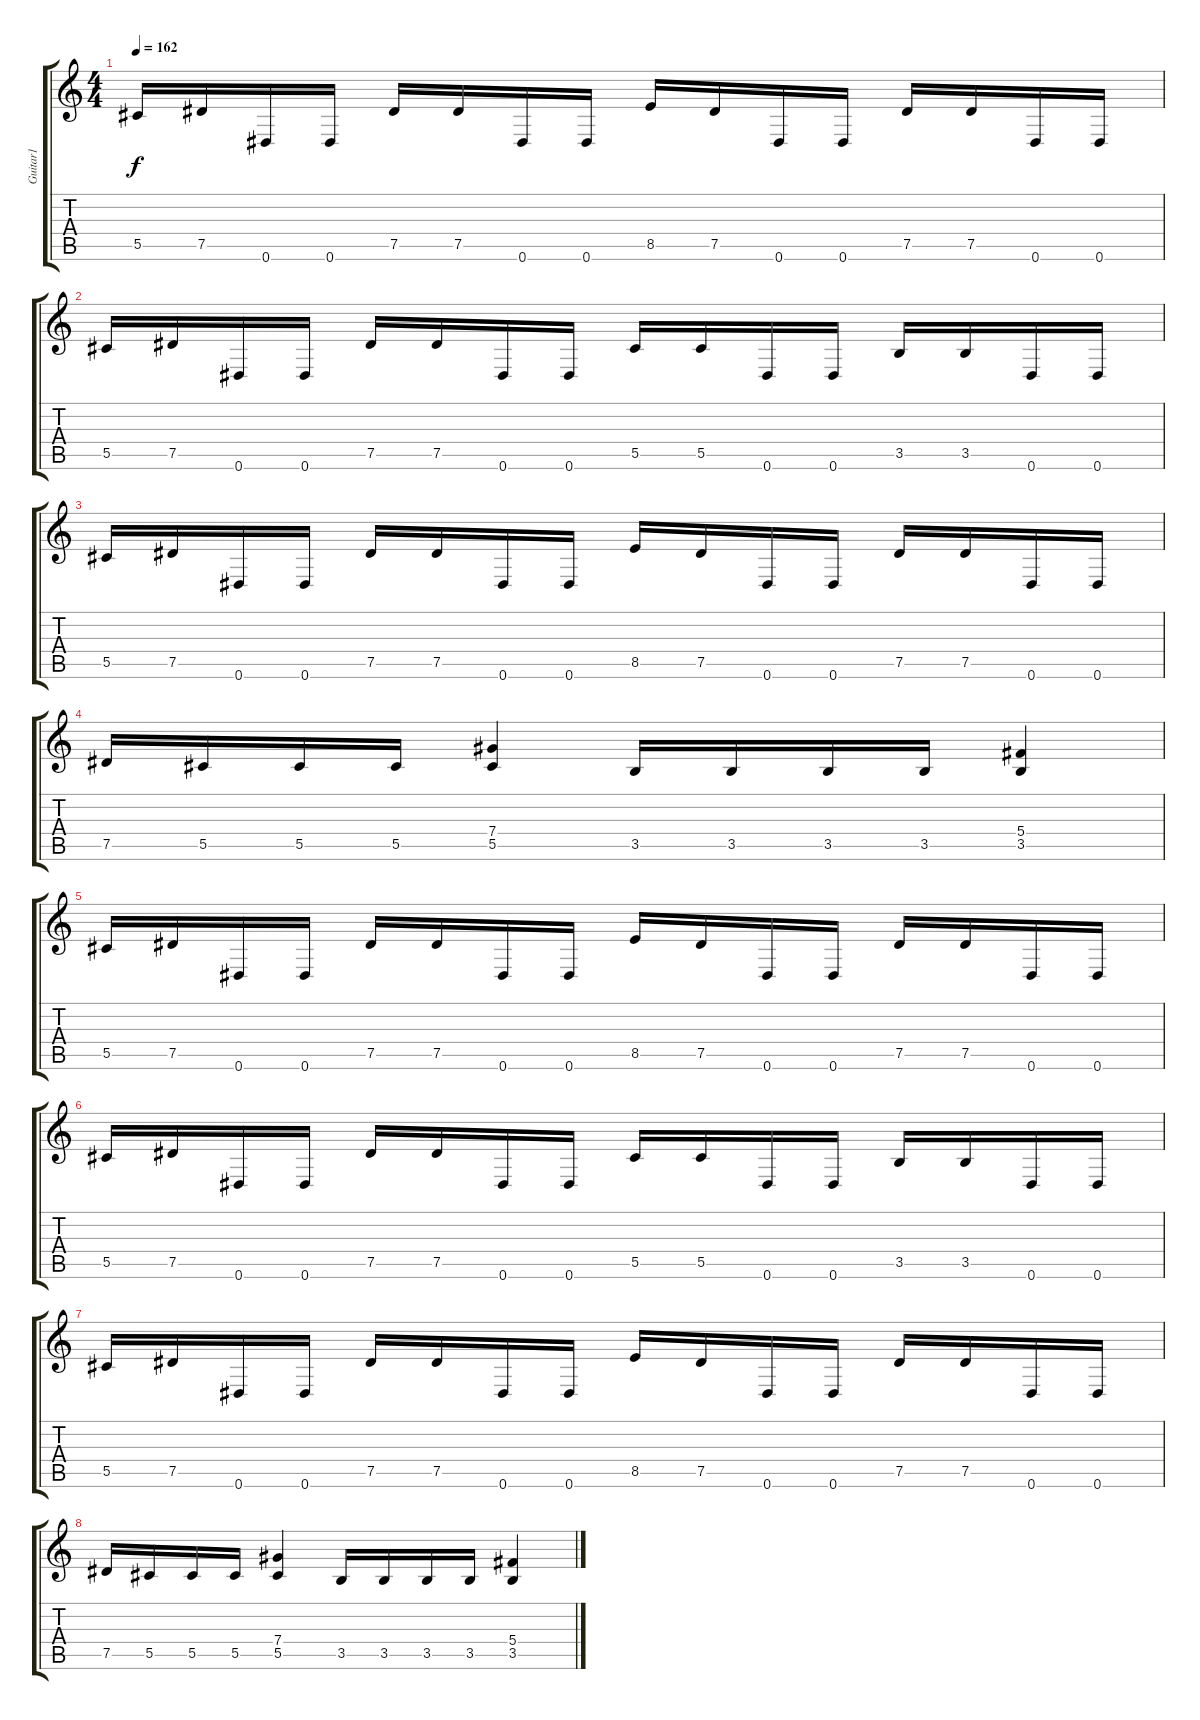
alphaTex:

\track ("Guitar1" "Guitar1") {instrument distortionguitar}
\staff {score tabs}
\tuning (Eb4 Bb3 Gb3 Db3 Ab2 Eb2) {hide}
\ts (4 4)
\tempo 162
\clef g2
\ks c
5.5.16{dy f} 7.5.16 0.6.16 0.6.16 7.5.16 7.5.16 0.6.16 0.6.16 8.5.16 7.5.16 0.6.16 0.6.16 7.5.16 7.5.16 0.6.16 0.6.16 |
5.5.16 7.5.16 0.6.16 0.6.16 7.5.16 7.5.16 0.6.16 0.6.16 5.5.16 5.5.16 0.6.16 0.6.16 3.5.16 3.5.16 0.6.16 0.6.16 |
5.5.16 7.5.16 0.6.16 0.6.16 7.5.16 7.5.16 0.6.16 0.6.16 8.5.16 7.5.16 0.6.16 0.6.16 7.5.16 7.5.16 0.6.16 0.6.16 |
7.5.16 5.5.16 5.5.16 5.5.16 (7.4 5.5).4 3.5.16 3.5.16 3.5.16 3.5.16 (5.4 3.5).4 |
5.5.16 7.5.16 0.6.16 0.6.16 7.5.16 7.5.16 0.6.16 0.6.16 8.5.16 7.5.16 0.6.16 0.6.16 7.5.16 7.5.16 0.6.16 0.6.16 |
5.5.16 7.5.16 0.6.16 0.6.16 7.5.16 7.5.16 0.6.16 0.6.16 5.5.16 5.5.16 0.6.16 0.6.16 3.5.16 3.5.16 0.6.16 0.6.16 |
5.5.16 7.5.16 0.6.16 0.6.16 7.5.16 7.5.16 0.6.16 0.6.16 8.5.16 7.5.16 0.6.16 0.6.16 7.5.16 7.5.16 0.6.16 0.6.16 |
7.5.16 5.5.16 5.5.16 5.5.16 (7.4 5.5).4 3.5.16 3.5.16 3.5.16 3.5.16 (5.4 3.5).4
